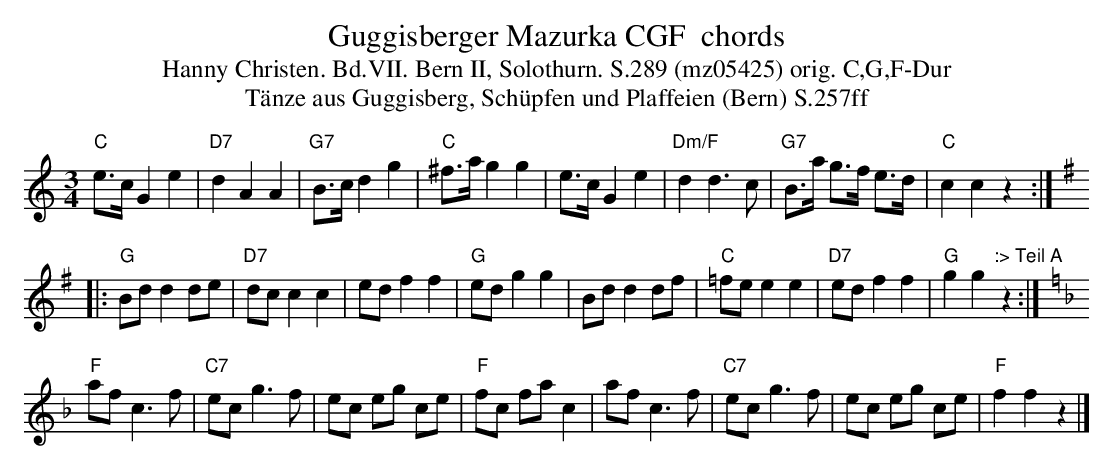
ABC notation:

X:1
T: Guggisberger Mazurka CGF  chords
T:Hanny Christen. Bd.VII. Bern II, Solothurn. S.289 (mz05425) orig. C,G,F-Dur
T: T\"anze aus Guggisberg, Sch\"upfen und Plaffeien (Bern) S.257ff
M:3/4
L:1/8
K:C %%MIDI gchordon
"C"e>c G2e2 | "D7"d2A2A2 | "G7"B>c d2g2 | "C"^f>ag2g2 | e>cG2e2 | "Dm/F"d2d3c | "G7"B>a g>f e>d | "C"c2c2z2 :: [K:G]
"G"Bd d2de | "D7"dcc2c2 | edf2f2 | "G"edg2g2 | Bdd2df | "C"=fee2e2 | "D7"edf2f2 | "G"g2g2":> Teil A"z2 :| [K:F]
"F"afc3f | "C7"ecg3f | ec eg ce | "F"fc fac2 | afc3f |  "C7"ecg3f | ec eg ce | "F"f2f2z2 |]
